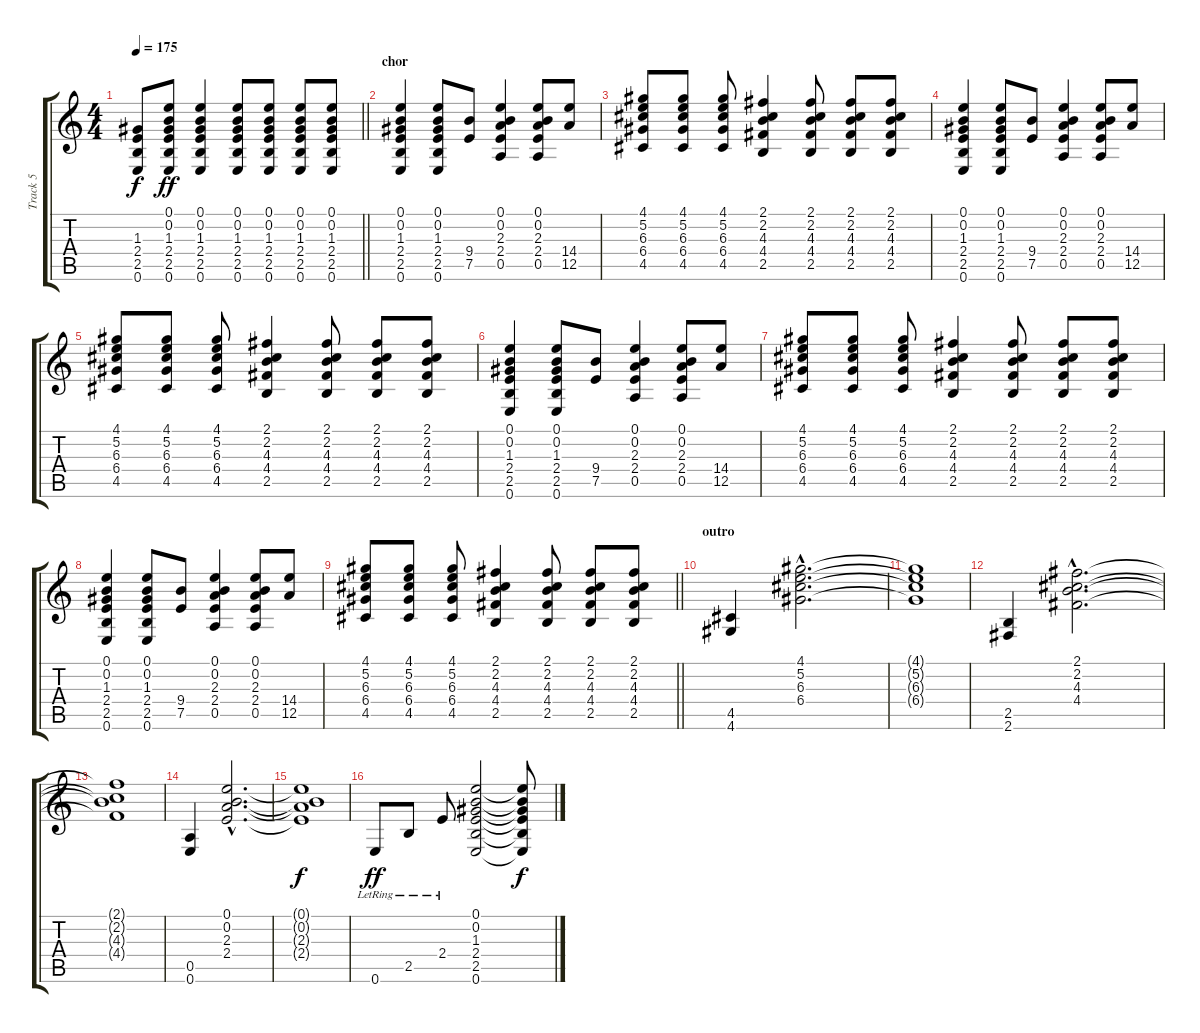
\track ("Track 5" "Track 5") {instrument distortionguitar}
\staff {score tabs}
\tuning (E4 B3 G3 D3 A2 E2) {hide}
\ts (4 4)
\tempo 175
\clef g2
\barLineRight lightlight
\ks c
(1.3{t} 2.4{t} 2.5{t} 0.6{t}).8{dy f} (0.1 0.2 1.3 2.4 2.5 0.6).8{dy ff} (0.1 0.2 1.3 2.4 2.5 0.6).4 (0.1 0.2 1.3 2.4 2.5 0.6).8 (0.1 0.2 1.3 2.4 2.5 0.6).8 (0.1 0.2 1.3 2.4 2.5 0.6).8 (0.1 0.2 1.3 2.4 2.5 0.6).8 |
\section ("" "chor")
(0.1 0.2 1.3 2.4 2.5 0.6).4 (0.1 0.2 1.3 2.4 2.5 0.6).8 (9.4 7.5).8 (0.1 0.2 2.3 2.4 0.5).4 (0.1 0.2 2.3 2.4 0.5).8 (14.4 12.5).8 |
(4.1 5.2 6.3 6.4 4.5).8 (4.1 5.2 6.3 6.4 4.5).8 (4.1 5.2 6.3 6.4 4.5).8 (2.1 2.2 4.3 4.4 2.5).4 (2.1 2.2 4.3 4.4 2.5).8 (2.1 2.2 4.3 4.4 2.5).8 (2.1 2.2 4.3 4.4 2.5).8 |
(0.1 0.2 1.3 2.4 2.5 0.6).4 (0.1 0.2 1.3 2.4 2.5 0.6).8 (9.4 7.5).8 (0.1 0.2 2.3 2.4 0.5).4 (0.1 0.2 2.3 2.4 0.5).8 (14.4 12.5).8 |
(4.1 5.2 6.3 6.4 4.5).8 (4.1 5.2 6.3 6.4 4.5).8 (4.1 5.2 6.3 6.4 4.5).8 (2.1 2.2 4.3 4.4 2.5).4 (2.1 2.2 4.3 4.4 2.5).8 (2.1 2.2 4.3 4.4 2.5).8 (2.1 2.2 4.3 4.4 2.5).8 |
(0.1 0.2 1.3 2.4 2.5 0.6).4 (0.1 0.2 1.3 2.4 2.5 0.6).8 (9.4 7.5).8 (0.1 0.2 2.3 2.4 0.5).4 (0.1 0.2 2.3 2.4 0.5).8 (14.4 12.5).8 |
(4.1 5.2 6.3 6.4 4.5).8 (4.1 5.2 6.3 6.4 4.5).8 (4.1 5.2 6.3 6.4 4.5).8 (2.1 2.2 4.3 4.4 2.5).4 (2.1 2.2 4.3 4.4 2.5).8 (2.1 2.2 4.3 4.4 2.5).8 (2.1 2.2 4.3 4.4 2.5).8 |
(0.1 0.2 1.3 2.4 2.5 0.6).4 (0.1 0.2 1.3 2.4 2.5 0.6).8 (9.4 7.5).8 (0.1 0.2 2.3 2.4 0.5).4 (0.1 0.2 2.3 2.4 0.5).8 (14.4 12.5).8 |
\barLineRight lightlight
(4.1 5.2 6.3 6.4 4.5).8 (4.1 5.2 6.3 6.4 4.5).8 (4.1 5.2 6.3 6.4 4.5).8 (2.1 2.2 4.3 4.4 2.5).4 (2.1 2.2 4.3 4.4 2.5).8 (2.1 2.2 4.3 4.4 2.5).8 (2.1 2.2 4.3 4.4 2.5).8 |
\section ("" "outro")
(4.5 4.6).4 (4.1{hac} 5.2{hac} 6.3{hac} 6.4{hac}).2{d} |
(4.1{t} 5.2{t} 6.3{t} 6.4{t}).1 |
(2.5 2.6).4 (2.1{hac} 2.2{hac} 4.3{hac} 4.4{hac}).2{d} |
(2.1{t} 2.2{t} 4.3{t} 4.4{t}).1 |
(0.5 0.6).4 (0.1{hac} 0.2{hac} 2.3{hac} 2.4{hac}).2{d} |
(0.1{t} 0.2{t} 2.3{t} 2.4{t}).1{dy f} |
0.6{lr}.8{dy ff} 2.5{lr}.8 2.4{lr}.8 (0.1 0.2 1.3 2.4 2.5 0.6).2 (0.1{t} 0.2{t} 1.3{t} 2.4{t} 2.5{t} 0.6{t}).8{dy f}
